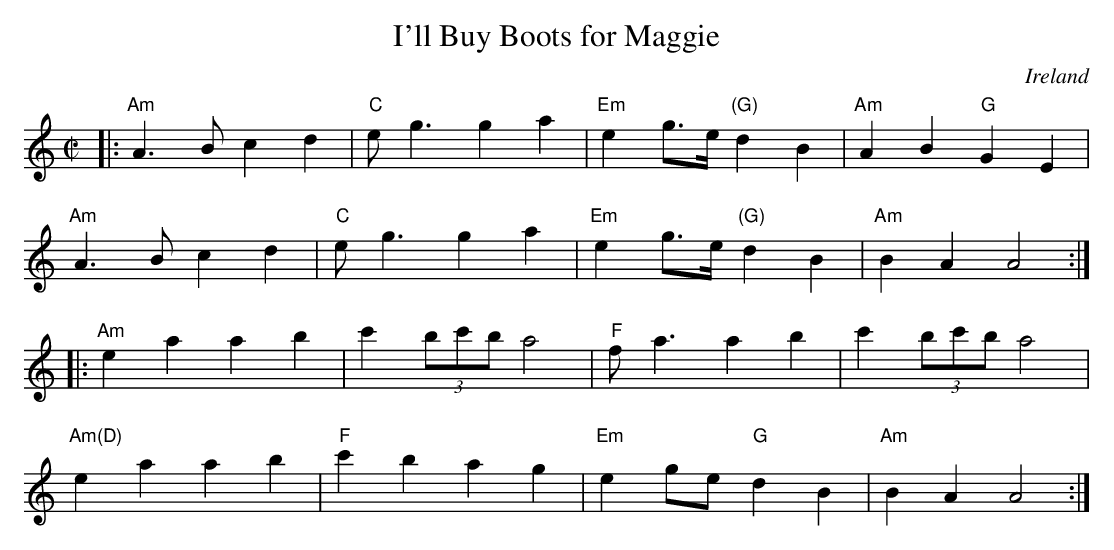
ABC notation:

X:1
T:I'll Buy Boots for Maggie
O:Ireland
M:C|
L:1/8
K:Am
|:"Am"A3B c2d2|"C"eg3 g2a2|"Em"e2g>e "(G)"d2B2|"Am"A2B2 "G"G2E2|
"Am"A3B c2d2|"C"eg3 g2a2|"Em"e2g>e "(G)"d2B2|"Am"B2A2A4:|
|:"Am"e2a2 a2b2|c'2 (3bc'ba4|"F"fa3 a2b2|c'2 (3bc'ba4|
"Am(D)"e2a2 a2b2|"F"c'2b2 a2g2|"Em"e2ge "G"d2B2|"Am"B2A2 A4:|
